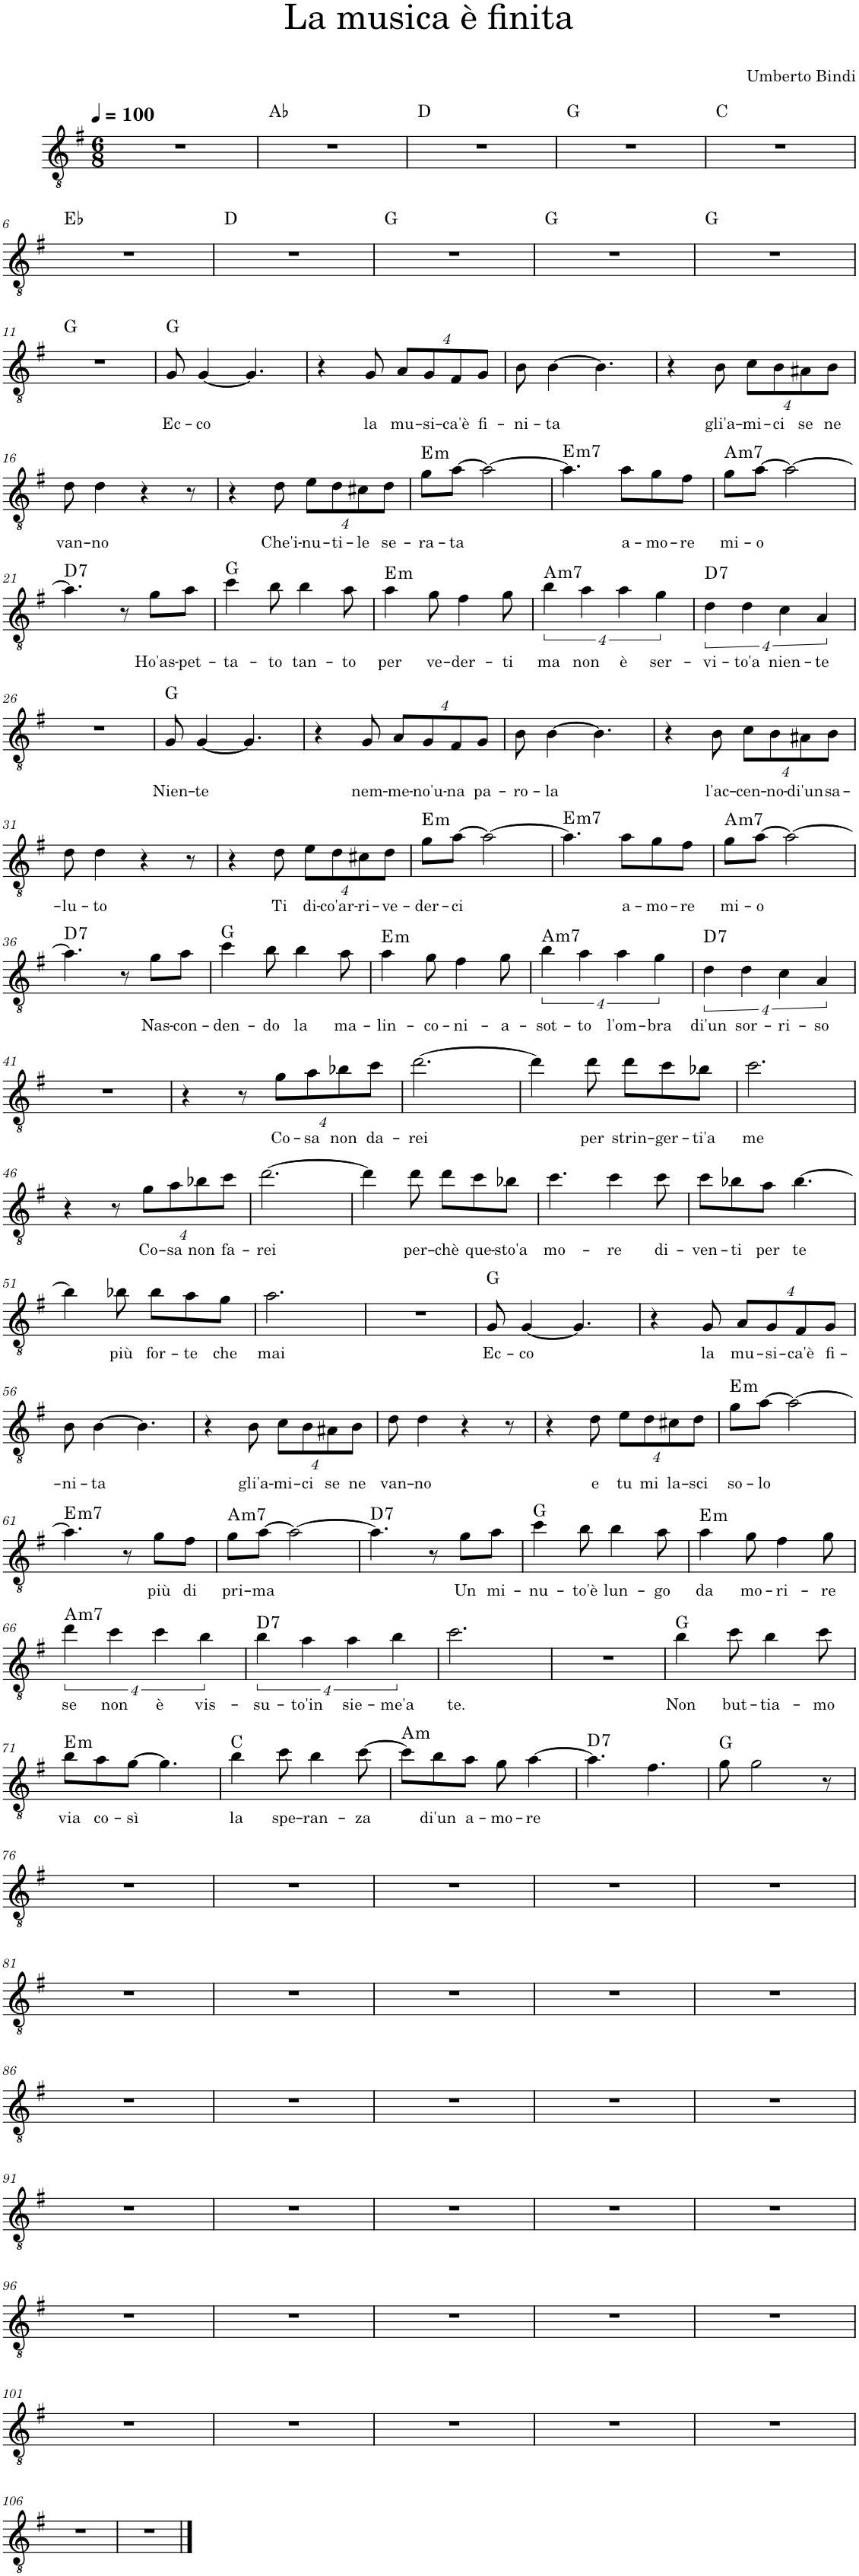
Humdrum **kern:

**kern	**text	**harte
*part1	*part1	*part1
*staff1	*staff1	*
*I"________	*	*
*clefGv2	*	*
*k[f#]	*	*
*M6/8	*	*
*MM100	*	*
=1	=1	=1
2.r	.	.
=2	=2	=2
2.r	.	Ab:maj
=3	=3	=3
2.r	.	D:maj
=4	=4	=4
2.r	.	G:maj
=5	=5	=5
2.r	.	C:maj
!!LO:LB:g=z
=6	=6	=6
2.r	.	Eb:maj
=7	=7	=7
2.r	.	D:maj
=8	=8	=8
2.r	.	G:maj
=9	=9	=9
2.r	.	G:maj
=10	=10	=10
2.r	.	G:maj
!!LO:LB:g=z
=11	=11	=11
2.r	.	G:maj
=12	=12	=12
!	!LO:LY:b	!
8G/	Ec-	G:maj
!	!LO:LY:b	!
[4G/	-co	.
4.G/]	.	.
=13	=13	=13
4r	.	.
!	!LO:LY:b	!
8G/	la	.
*Xbrackettup	*	*
!	!LO:LY:b	!
32%3A/L	mu-	.
!	!LO:LY:b	!
32%3G/	-si-	.
!	!LO:LY:b	!
32%3F#/	-ca'è	.
!	!LO:LY:b	!
32%3G/J	fi-	.
=14	=14	=14
!	!LO:LY:b	!
8B\	-ni-	.
!	!LO:LY:b	!
[4B\	-ta	.
4.B\]	.	.
=15	=15	=15
4r	.	.
!	!LO:LY:b	!
8B\	gli'a-	.
!	!LO:LY:b	!
32%3c\L	-mi-	.
!	!LO:LY:b	!
32%3B\	-ci	.
!	!LO:LY:b	!
32%3A#X\	se	.
!	!LO:LY:b	!
32%3B\J	ne	.
!!LO:LB:g=z
=16	=16	=16
!	!LO:LY:b	!
8d\	van-	.
!	!LO:LY:b	!
4d\	-no	.
4r	.	.
8r	.	.
=17	=17	=17
4r	.	.
!	!LO:LY:b	!
8d\	Che'i-	.
!	!LO:LY:b	!
32%3e\L	-nu-	.
!	!LO:LY:b	!
32%3d\	-ti-	.
!	!LO:LY:b	!
32%3c#X\	-le	.
!	!LO:LY:b	!
32%3d\J	se-	.
=18	=18	=18
!	!LO:LY:b	!LO:H:kt=m
8g\L	-ra-	E:min
!	!LO:LY:b	!
[8a\J	-ta	.
2a\_	.	.
=19	=19	=19
!	!	!LO:H:kt=m7
4.a\]	.	E:min7
!	!LO:LY:b	!
8a\L	a-	.
!	!LO:LY:b	!
8g\	-mo-	.
!	!LO:LY:b	!
8f#\J	-re	.
=20	=20	=20
!	!LO:LY:b	!LO:H:kt=m7
8g\L	mi-	A:min7
!	!LO:LY:b	!
[8a\J	-o	.
2a\_	.	.
!!LO:LB:g=z
=21	=21	=21
!	!	!LO:H:kt=7
4.a\]	.	D:7
8r	.	.
!	!LO:LY:b	!
8g\L	Ho'as-	.
!	!LO:LY:b	!
8a\J	-pet-	.
=22	=22	=22
!	!LO:LY:b	!
4cc\	-ta-	G:maj
!	!LO:LY:b	!
8b\	-to	.
!	!LO:LY:b	!
4b\	tan-	.
!	!LO:LY:b	!
8a\	-to	.
=23	=23	=23
!	!LO:LY:b	!LO:H:kt=m
4a\	per	E:min
!	!LO:LY:b	!
8g\	ve-	.
!	!LO:LY:b	!
4f#\	-der-	.
!	!LO:LY:b	!
8g\	-ti	.
=24	=24	=24
*brackettup	*	*
!	!LO:LY:b	!LO:H:kt=m7
16%3b\	ma	A:min7
!	!LO:LY:b	!
16%3a\	non	.
!	!LO:LY:b	!
16%3a\	è	.
!	!LO:LY:b	!
16%3g\	ser-	.
=25	=25	=25
!	!LO:LY:b	!LO:H:kt=7
16%3d\	-vi-	D:7
!	!LO:LY:b	!
16%3d\	-to'a	.
!	!LO:LY:b	!
16%3c\	nien-	.
!	!LO:LY:b	!
16%3A/	-te	.
!!LO:LB:g=z
=26	=26	=26
2.r	.	.
=27	=27	=27
!	!LO:LY:b	!
8G/	Nien-	G:maj
!	!LO:LY:b	!
[4G/	-te	.
4.G/]	.	.
=28	=28	=28
4r	.	.
!	!LO:LY:b	!
8G/	nem-	.
*Xbrackettup	*	*
!	!LO:LY:b	!
32%3A/L	-me-	.
!	!LO:LY:b	!
32%3G/	-no'u-	.
!	!LO:LY:b	!
32%3F#/	-na	.
!	!LO:LY:b	!
32%3G/J	pa-	.
=29	=29	=29
!	!LO:LY:b	!
8B\	-ro-	.
!	!LO:LY:b	!
[4B\	-la	.
4.B\]	.	.
=30	=30	=30
4r	.	.
!	!LO:LY:b	!
8B\	l'ac-	.
!	!LO:LY:b	!
32%3c\L	-cen-	.
!	!LO:LY:b	!
32%3B\	-no-	.
!	!LO:LY:b	!
32%3A#X\	-di'un	.
!	!LO:LY:b	!
32%3B\J	sa-	.
!!LO:LB:g=z
=31	=31	=31
!	!LO:LY:b	!
8d\	-lu-	.
!	!LO:LY:b	!
4d\	-to	.
4r	.	.
8r	.	.
=32	=32	=32
4r	.	.
!	!LO:LY:b	!
8d\	Ti	.
!	!LO:LY:b	!
32%3e\L	di-	.
!	!LO:LY:b	!
32%3d\	-co'ar-	.
!	!LO:LY:b	!
32%3c#X\	-ri-	.
!	!LO:LY:b	!
32%3d\J	-ve-	.
=33	=33	=33
!	!LO:LY:b	!LO:H:kt=m
8g\L	-der-	E:min
!	!LO:LY:b	!
[8a\J	-ci	.
2a\_	.	.
=34	=34	=34
!	!	!LO:H:kt=m7
4.a\]	.	E:min7
!	!LO:LY:b	!
8a\L	a-	.
!	!LO:LY:b	!
8g\	-mo-	.
!	!LO:LY:b	!
8f#\J	-re	.
=35	=35	=35
!	!LO:LY:b	!LO:H:kt=m7
8g\L	mi-	A:min7
!	!LO:LY:b	!
[8a\J	-o	.
2a\_	.	.
!!LO:LB:g=z
=36	=36	=36
!	!	!LO:H:kt=7
4.a\]	.	D:7
8r	.	.
!	!LO:LY:b	!
8g\L	Nas-	.
!	!LO:LY:b	!
8a\J	-con-	.
=37	=37	=37
!	!LO:LY:b	!
4cc\	-den-	G:maj
!	!LO:LY:b	!
8b\	-do	.
!	!LO:LY:b	!
4b\	la	.
!	!LO:LY:b	!
8a\	ma-	.
=38	=38	=38
!	!LO:LY:b	!LO:H:kt=m
4a\	-lin-	E:min
!	!LO:LY:b	!
8g\	-co-	.
!	!LO:LY:b	!
4f#\	-ni-	.
!	!LO:LY:b	!
8g\	-a-	.
=39	=39	=39
*brackettup	*	*
!	!LO:LY:b	!LO:H:kt=m7
16%3b\	-sot-	A:min7
!	!LO:LY:b	!
16%3a\	-to	.
!	!LO:LY:b	!
16%3a\	l'om-	.
!	!LO:LY:b	!
16%3g\	-bra	.
=40	=40	=40
!	!LO:LY:b	!LO:H:kt=7
16%3d\	di'un	D:7
!	!LO:LY:b	!
16%3d\	sor-	.
!	!LO:LY:b	!
16%3c\	-ri-	.
!	!LO:LY:b	!
16%3A/	-so	.
!!LO:LB:g=z
=41	=41	=41
2.r	.	.
=42	=42	=42
4r	.	.
8r	.	.
*Xbrackettup	*	*
!	!LO:LY:b	!
32%3g\L	Co-	.
!	!LO:LY:b	!
32%3a\	-sa	.
!	!LO:LY:b	!
32%3b-X\	non	.
!	!LO:LY:b	!
32%3cc\J	da-	.
=43	=43	=43
!	!LO:LY:b	!
[2.dd\	-rei	.
=44	=44	=44
4dd\]	.	.
!	!LO:LY:b	!
8dd\	per	.
!	!LO:LY:b	!
8dd\L	strin-	.
!	!LO:LY:b	!
8cc\	-ger-	.
!	!LO:LY:b	!
8b-X\J	-ti'a	.
=45	=45	=45
!	!LO:LY:b	!
2.cc\	me	.
!!LO:LB:g=z
=46	=46	=46
4r	.	.
8r	.	.
!	!LO:LY:b	!
32%3g\L	Co-	.
!	!LO:LY:b	!
32%3a\	-sa	.
!	!LO:LY:b	!
32%3b-X\	non	.
!	!LO:LY:b	!
32%3cc\J	fa-	.
=47	=47	=47
!	!LO:LY:b	!
[2.dd\	-rei	.
=48	=48	=48
4dd\]	.	.
!	!LO:LY:b	!
8dd\	per-	.
!	!LO:LY:b	!
8dd\L	-chè	.
!	!LO:LY:b	!
8cc\	que-	.
!	!LO:LY:b	!
8b-X\J	-sto'a	.
=49	=49	=49
!	!LO:LY:b	!
4.cc\	mo-	.
!	!LO:LY:b	!
4cc\	-re	.
!	!LO:LY:b	!
8cc\	di-	.
=50	=50	=50
!	!LO:LY:b	!
8cc\L	-ven-	.
!	!LO:LY:b	!
8b-X\	-ti	.
!	!LO:LY:b	!
8a\J	per	.
!	!LO:LY:b	!
[4.b-\	te	.
!!LO:LB:g=z
=51	=51	=51
4b-\]	.	.
!	!LO:LY:b	!
8b-X\	più	.
!	!LO:LY:b	!
8b-\L	for-	.
!	!LO:LY:b	!
8a\	-te	.
!	!LO:LY:b	!
8g\J	che	.
=52	=52	=52
!	!LO:LY:b	!
2.a\	mai	.
=53	=53	=53
2.r	.	.
=54	=54	=54
!	!LO:LY:b	!
8G/	Ec-	G:maj
!	!LO:LY:b	!
[4G/	-co	.
4.G/]	.	.
=55	=55	=55
4r	.	.
!	!LO:LY:b	!
8G/	la	.
!	!LO:LY:b	!
32%3A/L	mu-	.
!	!LO:LY:b	!
32%3G/	-si-	.
!	!LO:LY:b	!
32%3F#/	-ca'è	.
!	!LO:LY:b	!
32%3G/J	fi-	.
!!LO:LB:g=z
=56	=56	=56
!	!LO:LY:b	!
8B\	-ni-	.
!	!LO:LY:b	!
[4B\	-ta	.
4.B\]	.	.
=57	=57	=57
4r	.	.
!	!LO:LY:b	!
8B\	gli'a-	.
!	!LO:LY:b	!
32%3c\L	-mi-	.
!	!LO:LY:b	!
32%3B\	-ci	.
!	!LO:LY:b	!
32%3A#X\	se	.
!	!LO:LY:b	!
32%3B\J	ne	.
=58	=58	=58
!	!LO:LY:b	!
8d\	van-	.
!	!LO:LY:b	!
4d\	-no	.
4r	.	.
8r	.	.
=59	=59	=59
4r	.	.
!	!LO:LY:b	!
8d\	e	.
!	!LO:LY:b	!
32%3e\L	tu	.
!	!LO:LY:b	!
32%3d\	mi	.
!	!LO:LY:b	!
32%3c#X\	la-	.
!	!LO:LY:b	!
32%3d\J	-sci	.
=60	=60	=60
!	!LO:LY:b	!LO:H:kt=m
8g\L	so-	E:min
!	!LO:LY:b	!
[8a\J	-lo	.
2a\_	.	.
!!LO:LB:g=z
=61	=61	=61
!	!	!LO:H:kt=m7
4.a\]	.	E:min7
8r	.	.
!	!LO:LY:b	!
8g\L	più	.
!	!LO:LY:b	!
8f#\J	di	.
=62	=62	=62
!	!LO:LY:b	!LO:H:kt=m7
8g\L	pri-	A:min7
!	!LO:LY:b	!
[8a\J	-ma	.
2a\_	.	.
=63	=63	=63
!	!	!LO:H:kt=7
4.a\]	.	D:7
8r	.	.
!	!LO:LY:b	!
8g\L	Un	.
!	!LO:LY:b	!
8a\J	mi-	.
=64	=64	=64
!	!LO:LY:b	!
4cc\	-nu-	G:maj
!	!LO:LY:b	!
8b\	-to'è	.
!	!LO:LY:b	!
4b\	lun-	.
!	!LO:LY:b	!
8a\	-go	.
=65	=65	=65
!	!LO:LY:b	!LO:H:kt=m
4a\	da	E:min
!	!LO:LY:b	!
8g\	mo-	.
!	!LO:LY:b	!
4f#\	-ri-	.
!	!LO:LY:b	!
8g\	-re	.
!!LO:LB:g=z
=66	=66	=66
*brackettup	*	*
!	!LO:LY:b	!LO:H:kt=m7
16%3dd\	se	A:min7
!	!LO:LY:b	!
16%3cc\	non	.
!	!LO:LY:b	!
16%3cc\	è	.
!	!LO:LY:b	!
16%3b\	vis-	.
=67	=67	=67
!	!LO:LY:b	!LO:H:kt=7
16%3b\	-su-	D:7
!	!LO:LY:b	!
16%3a\	-to'in	.
!	!LO:LY:b	!
16%3a\	sie-	.
!	!LO:LY:b	!
16%3b\	-me'a	.
=68	=68	=68
!	!LO:LY:b	!
2.cc\	te.	.
=69	=69	=69
2.r	.	.
=70	=70	=70
!	!LO:LY:b	!
4b\	Non	G:maj
!	!LO:LY:b	!
8cc\	but-	.
!	!LO:LY:b	!
4b\	-tia-	.
!	!LO:LY:b	!
8cc\	-mo	.
!!LO:LB:g=z
=71	=71	=71
!	!LO:LY:b	!LO:H:kt=m
8b\L	via	E:min
!	!LO:LY:b	!
8a\	co-	.
!	!LO:LY:b	!
[8g\J	-sì	.
4.g\]	.	.
=72	=72	=72
!	!LO:LY:b	!
4b\	la	C:maj
!	!LO:LY:b	!
8cc\	spe-	.
!	!LO:LY:b	!
4b\	-ran-	.
!	!LO:LY:b	!
[8cc\	-za	.
=73	=73	=73
!	!	!LO:H:kt=m
8cc\L]	.	A:min
!	!LO:LY:b	!
8b\	di'un	.
!	!LO:LY:b	!
8a\J	a-	.
!	!LO:LY:b	!
8g\	-mo-	.
!	!LO:LY:b	!
[4a\	-re	.
=74	=74	=74
!	!	!LO:H:kt=7
4.a\]	.	D:7
4.f#\	.	.
=75	=75	=75
8g\	.	G:maj
2g\	.	.
8r	.	.
!!LO:LB:g=z
=76	=76	=76
2.r	.	.
=77	=77	=77
2.r	.	.
=78	=78	=78
2.r	.	.
=79	=79	=79
2.r	.	.
=80	=80	=80
2.r	.	.
!!LO:LB:g=z
=81	=81	=81
2.r	.	.
=82	=82	=82
2.r	.	.
=83	=83	=83
2.r	.	.
=84	=84	=84
2.r	.	.
=85	=85	=85
2.r	.	.
!!LO:LB:g=z
=86	=86	=86
2.r	.	.
=87	=87	=87
2.r	.	.
=88	=88	=88
2.r	.	.
=89	=89	=89
2.r	.	.
=90	=90	=90
2.r	.	.
!!LO:LB:g=z
=91	=91	=91
2.r	.	.
=92	=92	=92
2.r	.	.
=93	=93	=93
2.r	.	.
=94	=94	=94
2.r	.	.
=95	=95	=95
2.r	.	.
!!LO:LB:g=z
=96	=96	=96
2.r	.	.
=97	=97	=97
2.r	.	.
=98	=98	=98
2.r	.	.
=99	=99	=99
2.r	.	.
=100	=100	=100
2.r	.	.
!!LO:LB:g=z
=101	=101	=101
2.r	.	.
=102	=102	=102
2.r	.	.
=103	=103	=103
2.r	.	.
=104	=104	=104
2.r	.	.
=105	=105	=105
2.r	.	.
!!LO:LB:g=z
=106	=106	=106
2.r	.	.
=107	=107	=107
2.r	.	.
==	==	==
*-	*-	*-
